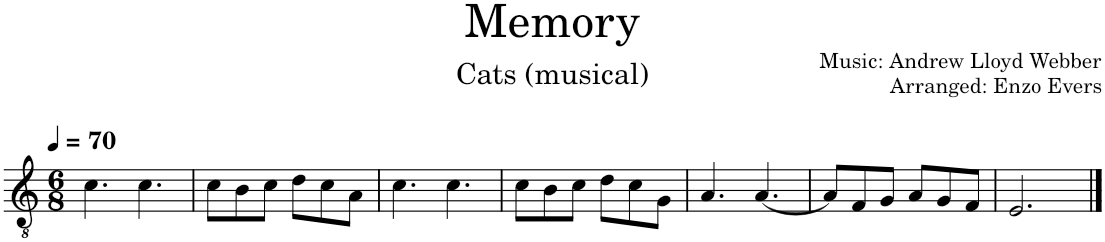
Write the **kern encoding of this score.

**kern
*part1
*staff1
*I"Classical Guitar
*I'Guit.
*clefGv2
*k[]
*M6/8
*MM70
=1
4.c\
4.c\
=2
8c\L
8B\
8c\J
8d\L
8c\
8A\J
=3
4.c\
4.c\
=4
8c\L
8B\
8c\J
8d\L
8c\
8G\J
=5
4.A/
[4.A/
=6
8A/L]
8F/
8G/J
8A/L
8G/
8F/J
=7
2.E/
==
*-
